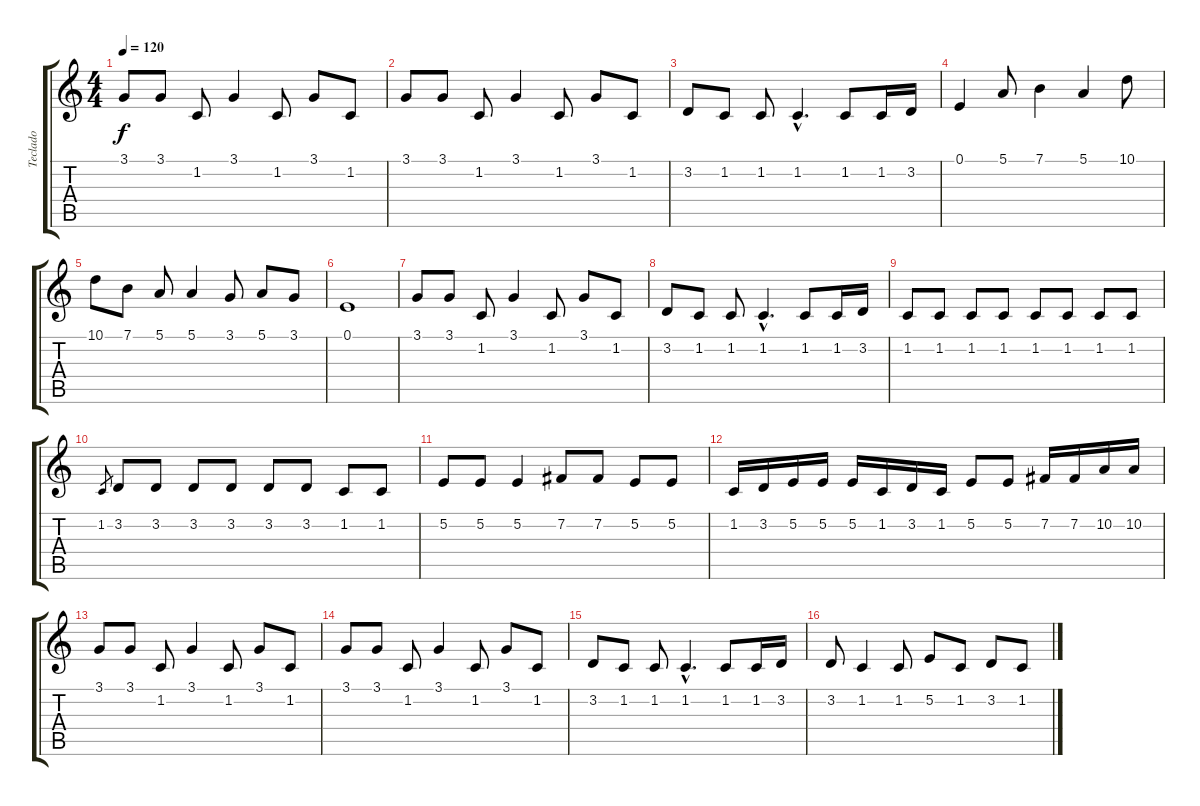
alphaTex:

\track ("Teclado" "Teclado") {instrument electricgrandpiano}
\staff {score tabs}
\tuning (E4 B3 G3 D3 A2 E2) {hide}
\ts (4 4)
\tempo 120
\clef g2
\ks c
3.1.8{dy f} 3.1.8 1.2.8 3.1.4 1.2.8 3.1.8 1.2.8 |
3.1.8 3.1.8 1.2.8 3.1.4 1.2.8 3.1.8 1.2.8 |
3.2.8 1.2.8 1.2.8 1.2{hac}.4{d} 1.2.8 1.2.16 3.2.16 |
0.1.4 5.1.8 7.1.4 5.1.4 10.1.8 |
10.1.8 7.1.8 5.1.8 5.1.4 3.1.8 5.1.8 3.1.8 |
0.1.1 |
3.1.8 3.1.8 1.2.8 3.1.4 1.2.8 3.1.8 1.2.8 |
3.2.8 1.2.8 1.2.8 1.2{hac}.4{d} 1.2.8 1.2.16 3.2.16 |
1.2.8 1.2.8 1.2.8 1.2.8 1.2.8 1.2.8 1.2.8 1.2.8 |
1.2.8{gr} 3.2.8 3.2.8 3.2.8 3.2.8 3.2.8 3.2.8 1.2.8 1.2.8 |
5.2.8 5.2.8 5.2.4 7.2.8 7.2.8 5.2.8 5.2.8 |
1.2.16 3.2.16 5.2.16 5.2.16 5.2.16 1.2.16 3.2.16 1.2.16 5.2.8 5.2.8 7.2.16 7.2.16 10.2.16 10.2.16 |
3.1.8 3.1.8 1.2.8 3.1.4 1.2.8 3.1.8 1.2.8 |
3.1.8 3.1.8 1.2.8 3.1.4 1.2.8 3.1.8 1.2.8 |
3.2.8 1.2.8 1.2.8 1.2{hac}.4{d} 1.2.8 1.2.16 3.2.16 |
3.2.8 1.2.4 1.2.8 5.2.8 1.2.8 3.2.8 1.2.8
